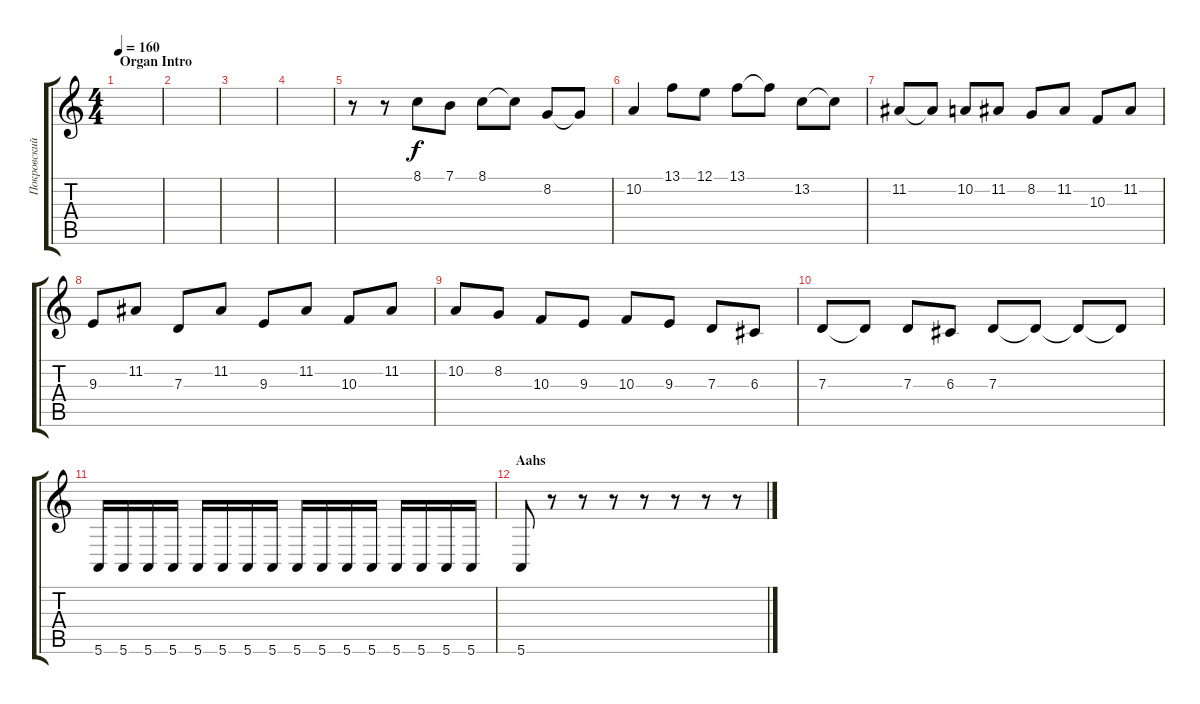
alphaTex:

\track ("Покровский (Synth 2)" "Покровский") {instrument churchorgan}
\staff {score tabs}
\tuning (E4 B3 G3 D3 A2 E2) {hide}
\ts (4 4)
\section ("" "Organ Intro ")
\tempo 160
\clef g2
\ks c
|
|
|
|
r.8 r.8 8.1.8 7.1.8 8.1.8 8.1{t}.8 8.2.8 8.2{t}.8 |
10.2.4 13.1.8 12.1.8 13.1.8 13.1{t}.8 13.2.8 13.2{t}.8 |
11.2.8 11.2{t}.8 10.2.8 11.2.8 8.2.8 11.2.8 10.3.8 11.2.8 |
9.3.8 11.2.8 7.3.8 11.2.8 9.3.8 11.2.8 10.3.8 11.2.8 |
10.2.8 8.2.8 10.3.8 9.3.8 10.3.8 9.3.8 7.3.8 6.3.8 |
7.3.8 7.3{t}.8 7.3.8 6.3.8 7.3.8 7.3{t}.8 7.3{t}.8 7.3{t}.8 |
5.6.16{instrument timpani} 5.6.16 5.6.16 5.6.16 5.6.16 5.6.16 5.6.16 5.6.16 5.6.16 5.6.16 5.6.16 5.6.16 5.6.16 5.6.16 5.6.16 5.6.16 |
\section ("" "Aahs")
5.6.8 r.8 r.8 r.8 r.8 r.8 r.8 r.8
